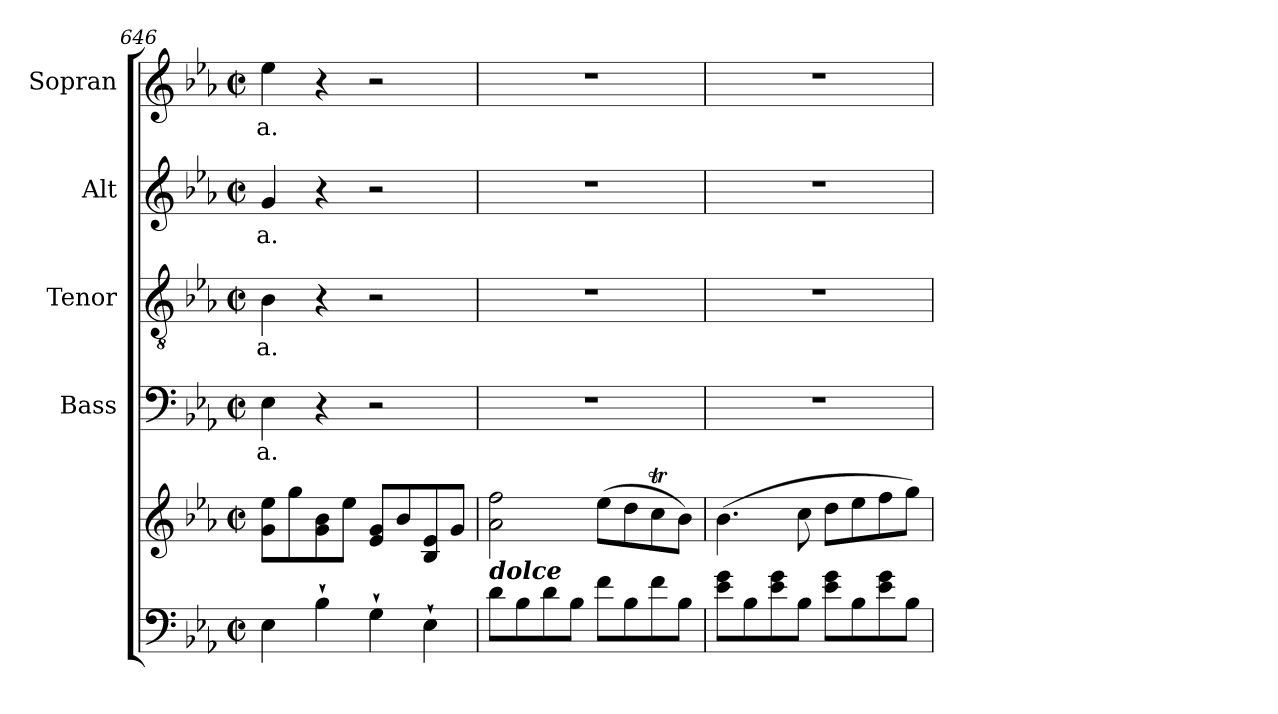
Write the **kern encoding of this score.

**kern	**kern	**kern	**text	**kern	**text	**kern	**text	**kern	**text
*part5	*part5	*part4	*part4	*part3	*part3	*part2	*part2	*part1	*part1
*staff6	*staff5	*staff4	*staff4	*staff3	*staff3	*staff2	*staff2	*staff1	*staff1
*	*	*I"Bass	*	*I"Tenor	*	*I"Alt	*	*I"Sopran	*
*	*	*I'B.	*	*I'T.	*	*I'A.	*	*I'S.	*
*clefF4	*clefG2	*clefF4	*	*clefGv2	*	*clefG2	*	*clefG2	*
*k[b-e-a-]	*k[b-e-a-]	*k[b-e-a-]	*	*k[b-e-a-]	*	*k[b-e-a-]	*	*k[b-e-a-]	*
*E-:	*E-:	*E-:	*	*E-:	*	*E-:	*	*E-:	*
*M2/2	*M2/2	*M2/2	*	*M2/2	*	*M2/2	*	*M2/2	*
*met(c|)	*met(c|)	*met(c|)	*	*met(c|)	*	*met(c|)	*	*met(c|)	*
=646	=646	=646	=646	=646	=646	=646	=646	=646	=646
!	!	!	!LO:LY:b	!	!LO:LY:b	!	!LO:LY:b	!	!LO:LY:b
4E-\	8g\ 8ee-\L	4E-\	-a.	4B-\	-a.	4g/	-a.	4ee-\	-a.
.	8gg\	.	.	.	.	.	.	.	.
4B-`>\	8g\ 8b-\	4r	.	4r	.	4r	.	4r	.
.	8ee-\J	.	.	.	.	.	.	.	.
4G`>\	8e-/ 8g/L	2r	.	2r	.	2r	.	2r	.
.	8b-/	.	.	.	.	.	.	.	.
4E-`>\	8B-/ 8e-/	.	.	.	.	.	.	.	.
.	8g/J	.	.	.	.	.	.	.	.
!!LO:LB:g=z
=647	=647	=647	=647	=647	=647	=647	=647	=647	=647
!	!LO:TX:b:Bi:t=dolce	!	!	!	!	!	!	!	!
8d\L	2a-\ 2ff\	1r	.	1r	.	1r	.	1r	.
8B-\	.	.	.	.	.	.	.	.	.
8d\	.	.	.	.	.	.	.	.	.
8B-\J	.	.	.	.	.	.	.	.	.
8f\L	(>8ee-\L	.	.	.	.	.	.	.	.
8B-\	8dd\	.	.	.	.	.	.	.	.
8f\	8ccT\	.	.	.	.	.	.	.	.
8B-\J	8b-\J)	.	.	.	.	.	.	.	.
=648	=648	=648	=648	=648	=648	=648	=648	=648	=648
8e-\ 8g\L	(>4.b-\	1r	.	1r	.	1r	.	1r	.
8B-\	.	.	.	.	.	.	.	.	.
8e-\ 8g\	.	.	.	.	.	.	.	.	.
8B-\J	8cc\	.	.	.	.	.	.	.	.
8e-\ 8g\L	8dd\L	.	.	.	.	.	.	.	.
8B-\	8ee-\	.	.	.	.	.	.	.	.
8e-\ 8g\	8ff\	.	.	.	.	.	.	.	.
8B-\J	8gg\J)	.	.	.	.	.	.	.	.
=	=	=	=	=	=	=	=	=	=
*-	*-	*-	*-	*-	*-	*-	*-	*-	*-
